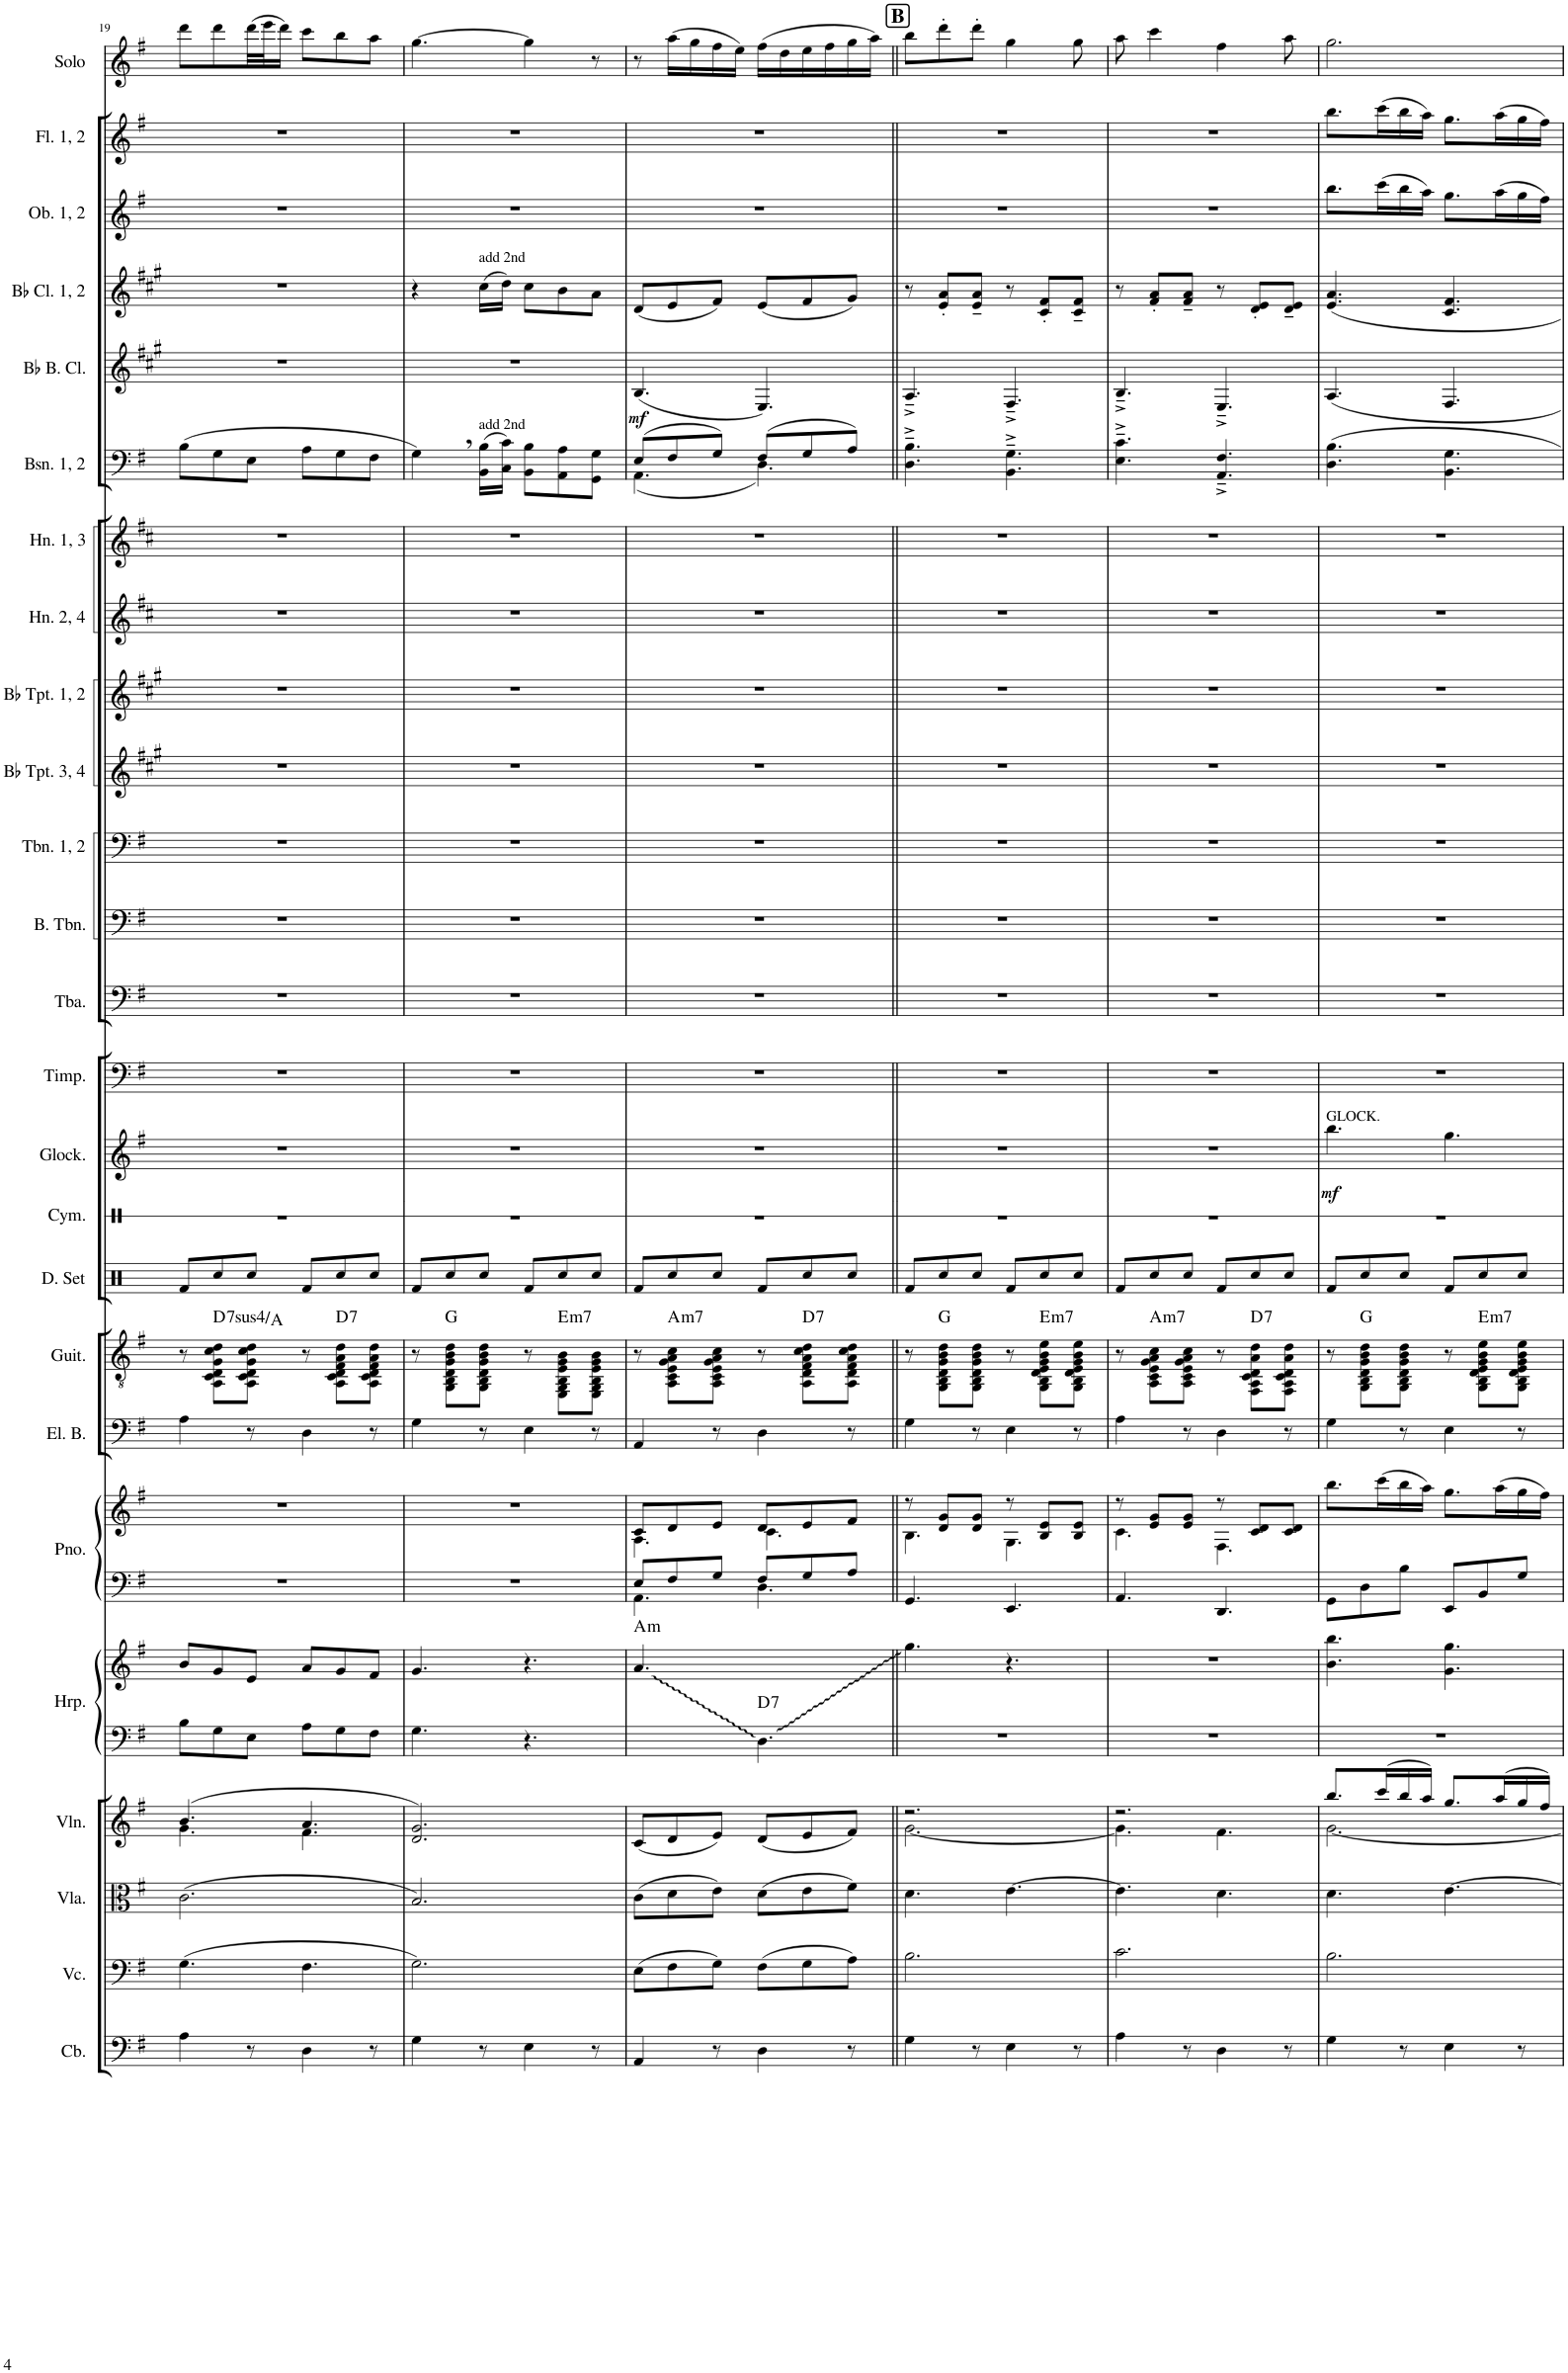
**kern	**kern	**kern	**kern	**kern	**kern	**harte	**kern	**kern	**kern	**kern	**harte	**kern	**kern	**kern	**dynam	**kern	**kern	**kern	**kern	**kern	**kern	**kern	**kern	**kern	**kern	**dynam	**kern	**kern	**kern	**kern
*part25	*part24	*part23	*part22	*part21	*part21	*part21	*part20	*part20	*part19	*part18	*part18	*part17	*part16	*part15	*part15	*part14	*part13	*part12	*part11	*part10	*part9	*part8	*part7	*part6	*part5	*part5	*part4	*part3	*part2	*part1
*staff27	*staff26	*staff25	*staff24	*staff23	*staff22	*	*staff21	*staff20	*staff19	*staff18	*	*staff17	*staff16	*staff15	*staff15	*staff14	*staff13	*staff12	*staff11	*staff10	*staff9	*staff8	*staff7	*staff6	*staff5	*staff5	*staff4	*staff3	*staff2	*staff1
*I"Contrabass	*I"Violoncello	*I"Viola	*I"Violin	*I"Harp	*	*	*I"Piano	*	*I"Electric Bass	*I"Acoustic Guitar	*	*I"Drumset	*I"Cymbal	*I"Xylophone	*	*I"Timpani	*I"Tuba	*I"Bass Trombone	*I"Trombone 1 &amp; 2	*I"Bb Trumpet 3 &amp; 4	*I"Bb Trumpet 1 &amp; 2	*I"Horn 2 &amp; 4	*I"Horn 1 &amp; 3	*I"Bassoon 1 &amp; 2	*I"Bb Bass Clarinet	*	*I"Bb Clarinet 1 &amp; 2	*I"Oboe 1 &amp; 2	*I"Flute 1 &amp; 2	*I"Solo Flute
*I'Cb.	*I'Vc.	*I'Vla.	*I'Vln.	*I'Hrp.	*	*	*I'Pno.	*	*I'El. B.	*I'Guit.	*	*I'D. Set	*I'Cym.	*I'Xyl.	*	*I'Timp.	*I'Tba.	*I'B. Tbn.	*I'Tbn. 1, 2	*I'Bb Tpt. 3, 4	*I'Bb Tpt. 1, 2	*I'Hn. 2, 4	*I'Hn. 1, 3	*I'Bsn. 1, 2	*I'Bb B. Cl.	*	*I'Bb Cl. 1, 2	*I'Ob. 1, 2	*I'Fl. 1, 2	*I'Solo
!!LO:PB:g=z
*clefF4	*clefF4	*clefC3	*clefG2	*clefF4	*clefG2	*	*clefF4	*clefG2	*clefF4	*clefGv2	*	*clefX	*clefX	*clefG2	*	*clefF4	*clefF4	*clefF4	*clefF4	*clefG2	*clefG2	*clefG2	*clefG2	*clefF4	*clefG2	*	*clefG2	*clefG2	*clefG2	*clefG2
*Trd7c12	*	*	*	*	*	*	*	*	*Trd7c12	*	*	*	*	*Trd-14c-24	*	*	*	*	*	*Trd1c2	*Trd1c2	*Trd4c7	*Trd4c7	*	*Trd8c14	*	*Trd1c2	*	*	*
*k[f#]	*k[f#]	*k[f#]	*k[f#]	*k[f#]	*k[f#]	*	*k[f#]	*k[f#]	*k[f#]	*k[f#]	*	*k[]	*k[]	*k[f#]	*	*k[f#]	*k[f#]	*k[f#]	*k[f#]	*k[f#c#g#]	*k[f#c#g#]	*k[f#c#]	*k[f#c#]	*k[f#]	*k[f#c#g#]	*	*k[f#c#g#]	*k[f#]	*k[f#]	*k[f#]
*M6/8	*M6/8	*M6/8	*M6/8	*M6/8	*M6/8	*	*M6/8	*M6/8	*M6/8	*M6/8	*	*M6/8	*M6/8	*M6/8	*	*M6/8	*M6/8	*M6/8	*M6/8	*M6/8	*M6/8	*M6/8	*M6/8	*M6/8	*M6/8	*	*M6/8	*M6/8	*M6/8	*M6/8
=19	=19	=19	=19	=19	=19	=19	=19	=19	=19	=19	=19	=19	=19	=19	=19	=19	=19	=19	=19	=19	=19	=19	=19	=19	=19	=19	=19	=19	=19	=19
*	*	*	*^	*	*	*	*	*	*	*	*	*	*	*	*	*	*	*	*	*	*	*	*	*	*	*	*	*	*	*
4A\	(>4.G\	(>2.c\	(4.b/	4.g\	8B\L	8b/L	.	2.r	2.r	4A\	8r	.	8Rf/L	2.r	2.r	.	2.r	2.r	2.r	2.r	2.r	2.r	2.r	2.r	(>8B\L	2.r	.	2.r	2.r	2.r	8ddd\L
!	!	!	!	!	!	!	!	!	!	!	!	!LO:H:kt=74	!	!	!	!	!	!	!	!	!	!	!	!	!	!	!	!	!	!	!
.	.	.	.	.	8G\	8g/	.	.	.	.	8AA\ 8C\ 8D\ 8G\ 8c\ 8d\L	D:sus4(7)/5	8Rcc/	.	.	.	.	.	.	.	.	.	.	.	8G\	.	.	.	.	.	8ddd\
8r	.	.	.	.	8E\J	8e/J	.	.	.	8r	8AA\ 8C\ 8D\ 8G\ 8c\ 8d\J	.	8Rcc/J	.	.	.	.	.	.	.	.	.	.	.	8E\J	.	.	.	.	.	(>32ddd\LL
.	.	.	.	.	.	.	.	.	.	.	.	.	.	.	.	.	.	.	.	.	.	.	.	.	.	.	.	.	.	.	32eee\J
.	.	.	.	.	.	.	.	.	.	.	.	.	.	.	.	.	.	.	.	.	.	.	.	.	.	.	.	.	.	.	16ddd\JJ)
4D\	4.F#\	.	4.a/	4.f#\	8A\L	8a/L	.	.	.	4D\	8r	.	8Rf/L	.	.	.	.	.	.	.	.	.	.	.	8A\L	.	.	.	.	.	8ccc\L
!	!	!	!	!	!	!	!	!	!	!	!	!LO:H:kt=7	!	!	!	!	!	!	!	!	!	!	!	!	!	!	!	!	!	!	!
.	.	.	.	.	8G\	8g/	.	.	.	.	8AA\ 8C\ 8D\ 8F#\ 8A\ 8d\L	D:7	8Rcc/	.	.	.	.	.	.	.	.	.	.	.	8G\	.	.	.	.	.	8bb\
8r	.	.	.	.	8F#\J	8f#/J	.	.	.	8r	8AA\ 8C\ 8D\ 8F#\ 8A\ 8d\J	.	8Rcc/J	.	.	.	.	.	.	.	.	.	.	.	8F#\J	.	.	.	.	.	8aa\J
*	*	*	*v	*v	*	*	*	*	*	*	*	*	*	*	*	*	*	*	*	*	*	*	*	*	*	*	*	*	*	*	*
=20	=20	=20	=20	=20	=20	=20	=20	=20	=20	=20	=20	=20	=20	=20	=20	=20	=20	=20	=20	=20	=20	=20	=20	=20	=20	=20	=20	=20	=20	=20
4G\	2.G\)	2.B/)	2.d/ 2.g/)	4.G\	4.g/	.	2.r	2.r	4G\	8r	.	8Rf/L	2.r	2.r	.	2.r	2.r	2.r	2.r	2.r	2.r	2.r	2.r	4G,<\)	2.r	.	4r	2.r	2.r	[4.gg\
.	.	.	.	.	.	.	.	.	.	8GG\ 8BB\ 8D\ 8G\ 8B\ 8d\L	G:maj	8Rcc/	.	.	.	.	.	.	.	.	.	.	.	.	.	.	.	.	.	.
!	!	!	!	!	!	!	!	!	!	!	!	!	!	!	!	!	!	!	!	!	!	!	!	!	!	!	!LO:TX:a:t=add 2nd	!	!	!
!	!	!	!	!	!	!	!	!	!	!	!	!	!	!	!	!	!	!	!	!	!	!	!	!LO:TX:a:t=add 2nd	!	!	!	!	!	!
8r	.	.	.	.	.	.	.	.	8r	8GG\ 8BB\ 8D\ 8G\ 8B\ 8d\J	.	8Rcc/J	.	.	.	.	.	.	.	.	.	.	.	(>16BB\ 16B\LL	.	.	(>16cc#\LL	.	.	.
.	.	.	.	.	.	.	.	.	.	.	.	.	.	.	.	.	.	.	.	.	.	.	.	16C\ 16c\JJ)	.	.	16dd\JJ)	.	.	.
4E\	.	.	.	4.r	4.r	.	.	.	4E\	8r	.	8Rf/L	.	.	.	.	.	.	.	.	.	.	.	8BB\ 8B\L	.	.	8cc#\L	.	.	4gg\]
!	!	!	!	!	!	!	!	!	!	!	!LO:H:kt=m7	!	!	!	!	!	!	!	!	!	!	!	!	!	!	!	!	!	!	!
.	.	.	.	.	.	.	.	.	.	8EE\ 8GG\ 8BB\ 8E\ 8G\ 8B\L	E:min7	8Rcc/	.	.	.	.	.	.	.	.	.	.	.	8AA\ 8A\	.	.	8b\	.	.	.
8r	.	.	.	.	.	.	.	.	8r	8EE\ 8GG\ 8BB\ 8E\ 8G\ 8B\J	.	8Rcc/J	.	.	.	.	.	.	.	.	.	.	.	8GG\ 8G\J	.	.	8a\J	.	.	8r
=21	=21	=21	=21	=21	=21	=21	=21	=21	=21	=21	=21	=21	=21	=21	=21	=21	=21	=21	=21	=21	=21	=21	=21	=21	=21	=21	=21	=21	=21	=21
*	*	*	*	*	*	*	*^	*^	*	*	*	*	*	*	*	*	*	*	*	*	*	*	*	*^	*	*	*	*	*	*
!	!	!	!	!	!	!LO:H:kt=m	!	!	!	!	!	!	!	!	!	!	!	!	!	!	!	!	!	!	!	!	!	!	!LO:DY:b	!	!	!	!
4AA/	(>8E\L	(>8c\L	(<8c/L	4.ryy	4.a/	A:min	8E/L	4.AA\	8c/L	4.A\	4AA/	8r	.	8Rf/L	2.r	2.r	.	2.r	2.r	2.r	2.r	2.r	2.r	2.r	2.r	(>8E/L	(<4.AA\	(<4.B/	mf	(<8d/L	2.r	2.r	8r
!	!	!	!	!	!	!	!	!	!	!	!	!	!LO:H:kt=m7	!	!	!	!	!	!	!	!	!	!	!	!	!	!	!	!	!	!	!	!
.	8F#\	8d\	8d/	.	.	.	8F#/	.	8d/	.	.	8AA\ 8C\ 8E\ 8G\ 8A\ 8c\L	A:min7	8Rcc/	.	.	.	.	.	.	.	.	.	.	.	8F#/	.	.	.	8e/	.	.	(>16aa\LL
.	.	.	.	.	.	.	.	.	.	.	.	.	.	.	.	.	.	.	.	.	.	.	.	.	.	.	.	.	.	.	.	.	16gg\
8r	8G\J)	8e\J)	8e/J)	.	.	.	8G/J	.	8e/J	.	8r	8AA\ 8C\ 8E\ 8G\ 8A\ 8c\J	.	8Rcc/J	.	.	.	.	.	.	.	.	.	.	.	8G/J)	.	.	.	8f#/J)	.	.	16ff#\
.	.	.	.	.	.	.	.	.	.	.	.	.	.	.	.	.	.	.	.	.	.	.	.	.	.	.	.	.	.	.	.	.	16ee\JJ)
!	!	!	!	!	!	!LO:H:kt=7	!	!	!	!	!	!	!	!	!	!	!	!	!	!	!	!	!	!	!	!	!	!	!	!	!	!	!
4D\	(>8F#\L	(>8d\L	(<8d/L	4.D\	4.ryy	D:7	8F#/L	4.D\	8d/L	4.c\	4D\	8r	.	8Rf/L	.	.	.	.	.	.	.	.	.	.	.	(>8F#/L	4.D\)	4.E/)	.	(<8e/L	.	.	(>16ff#\LL
.	.	.	.	.	.	.	.	.	.	.	.	.	.	.	.	.	.	.	.	.	.	.	.	.	.	.	.	.	.	.	.	.	16dd\
!	!	!	!	!	!	!	!	!	!	!	!	!	!LO:H:kt=7	!	!	!	!	!	!	!	!	!	!	!	!	!	!	!	!	!	!	!	!
.	8G\	8e\	8e/	.	.	.	8G/	.	8e/	.	.	8AA\ 8D\ 8F#\ 8A\ 8c\ 8d\L	D:7	8Rcc/	.	.	.	.	.	.	.	.	.	.	.	8G/	.	.	.	8f#/	.	.	16ee\
.	.	.	.	.	.	.	.	.	.	.	.	.	.	.	.	.	.	.	.	.	.	.	.	.	.	.	.	.	.	.	.	.	16ff#\
8r	8A\J)	8f#\J)	8f#/J)	.	.	.	8A/J	.	8f#/J	.	8r	8AA\ 8D\ 8F#\ 8A\ 8c\ 8d\J	.	8Rcc/J	.	.	.	.	.	.	.	.	.	.	.	8A/J)	.	.	.	8g#/J)	.	.	16gg\
.	.	.	.	.	.	.	.	.	.	.	.	.	.	.	.	.	.	.	.	.	.	.	.	.	.	.	.	.	.	.	.	.	16aa\JJ)
*	*	*	*	*	*	*	*v	*v	*	*	*	*	*	*	*	*	*	*	*	*	*	*	*	*	*	*v	*v	*	*	*	*	*	*
!!LO:REH:place=s1:a:B:cj:fs=14:t=B
=22||	=22||	=22||	=22||	=22||	=22||	=22||	=22||	=22||	=22||	=22||	=22||	=22||	=22||	=22||	=22||	=22||	=22||	=22||	=22||	=22||	=22||	=22||	=22||	=22||	=22||	=22||	=22||	=22||	=22||	=22||	=22||
*	*	*	*^	*	*	*	*	*	*	*	*	*	*	*	*	*	*	*	*	*	*	*	*	*	*	*	*	*	*	*	*
4G\	2.B\	4.d\	2.r	[<2.g\	2.r	4.gg\	.	4.GG/	8r	4.B\	4G\	8r	.	8Rf/L	2.r	2.r	.	2.r	2.r	2.r	2.r	2.r	2.r	2.r	2.r	4.D\~^ 4.B\~^	4.A~^/	.	8r	2.r	2.r	8bb\L
.	.	.	.	.	.	.	.	.	8d/ 8g/L	.	.	8GG\ 8BB\ 8D\ 8G\ 8B\ 8d\L	G:maj	8Rcc/	.	.	.	.	.	.	.	.	.	.	.	.	.	.	8e/' 8a/'L	.	.	8ddd'\
8r	.	.	.	.	.	.	.	.	8d/ 8g/J	.	8r	8GG\ 8BB\ 8D\ 8G\ 8B\ 8d\J	.	8Rcc/J	.	.	.	.	.	.	.	.	.	.	.	.	.	.	8e/~ 8a/~J	.	.	8ddd'\J
4E\	.	[4.e\	.	.	.	4.r	.	4.EE/	8r	4.G\	4E\	8r	.	8Rf/L	.	.	.	.	.	.	.	.	.	.	.	4.BB\~^ 4.G\~^	4.F#~^/	.	8r	.	.	4gg\
!	!	!	!	!	!	!	!	!	!	!	!	!	!LO:H:kt=m7	!	!	!	!	!	!	!	!	!	!	!	!	!	!	!	!	!	!	!
.	.	.	.	.	.	.	.	.	8B/ 8e/L	.	.	8GG\ 8BB\ 8D\ 8E\ 8G\ 8B\ 8e\L	E:min7	8Rcc/	.	.	.	.	.	.	.	.	.	.	.	.	.	.	8c#/' 8f#/'L	.	.	.
8r	.	.	.	.	.	.	.	.	8B/ 8e/J	.	8r	8GG\ 8BB\ 8D\ 8E\ 8G\ 8B\ 8e\J	.	8Rcc/J	.	.	.	.	.	.	.	.	.	.	.	.	.	.	8c#/~ 8f#/~J	.	.	8gg\
=23	=23	=23	=23	=23	=23	=23	=23	=23	=23	=23	=23	=23	=23	=23	=23	=23	=23	=23	=23	=23	=23	=23	=23	=23	=23	=23	=23	=23	=23	=23	=23	=23
4A\	2.c\	4.e\]	2.r	4.g\]	2.r	2.r	.	4.AA/	8r	4.c\	4A\	8r	.	8Rf/L	2.r	2.r	.	2.r	2.r	2.r	2.r	2.r	2.r	2.r	2.r	4.E\~^ 4.c\~^	4.B~^/	.	8r	2.r	2.r	8aa\
!	!	!	!	!	!	!	!	!	!	!	!	!	!LO:H:kt=m7	!	!	!	!	!	!	!	!	!	!	!	!	!	!	!	!	!	!	!
.	.	.	.	.	.	.	.	.	8e/ 8g/L	.	.	8AA\ 8C\ 8E\ 8G\ 8A\ 8c\L	A:min7	8Rcc/	.	.	.	.	.	.	.	.	.	.	.	.	.	.	8f#/' 8a/'L	.	.	4ccc\
8r	.	.	.	.	.	.	.	.	8e/ 8g/J	.	8r	8AA\ 8C\ 8E\ 8G\ 8A\ 8c\J	.	8Rcc/J	.	.	.	.	.	.	.	.	.	.	.	.	.	.	8f#/~ 8a/~J	.	.	.
4D\	.	4.d\	.	4.f#\	.	.	.	4.DD/	8r	4.F#\	4D\	8r	.	8Rf/L	.	.	.	.	.	.	.	.	.	.	.	4.AA/~^ 4.F#/~^	4.E~^/	.	8r	.	.	4ff#\
!	!	!	!	!	!	!	!	!	!	!	!	!	!LO:H:kt=7	!	!	!	!	!	!	!	!	!	!	!	!	!	!	!	!	!	!	!
.	.	.	.	.	.	.	.	.	8c/ 8d/L	.	.	8FF#\ 8AA\ 8C\ 8D\ 8A\ 8d\L	D:7	8Rcc/	.	.	.	.	.	.	.	.	.	.	.	.	.	.	8d/' 8e/'L	.	.	.
8r	.	.	.	.	.	.	.	.	8c/ 8d/J	.	8r	8FF#\ 8AA\ 8C\ 8D\ 8A\ 8d\J	.	8Rcc/J	.	.	.	.	.	.	.	.	.	.	.	.	.	.	8d/~ 8e/~J	.	.	8aa\
*	*	*	*	*	*	*	*	*	*v	*v	*	*	*	*	*	*	*	*	*	*	*	*	*	*	*	*	*	*	*	*	*	*
=24	=24	=24	=24	=24	=24	=24	=24	=24	=24	=24	=24	=24	=24	=24	=24	=24	=24	=24	=24	=24	=24	=24	=24	=24	=24	=24	=24	=24	=24	=24	=24
!	!	!	!	!	!	!	!	!	!	!	!	!	!	!	!LO:TX:a:t=GLOCK.	!	!	!	!	!	!	!	!	!	!	!	!	!	!	!	!
!	!	!	!	!	!	!	!	!	!	!	!	!	!	!	!	!LO:DY:b	!	!	!	!	!	!	!	!	!	!	!	!	!	!	!
4G\	2.B\	4.d\	8.bb/L	[<2.g\	2.r	4.b\ 4.bb\	.	8GG\L	8.bb\L	4G\	8r	.	8Rf/L	2.r	4.bb\	mf	2.r	2.r	2.r	2.r	2.r	2.r	2.r	2.r	4.D\ 4.B\	4.A/	.	4.e/ 4.a/	8.bb\L	8.bb\L	2.gg\
.	.	.	.	.	.	.	.	8D\	.	.	8GG\ 8BB\ 8D\ 8G\ 8B\ 8d\L	G:maj	8Rcc/	.	.	.	.	.	.	.	.	.	.	.	.	.	.	.	.	.	.
.	.	.	(>16ccc/L	.	.	.	.	.	(>16ccc\L	.	.	.	.	.	.	.	.	.	.	.	.	.	.	.	.	.	.	.	(>16ccc\L	(>16ccc\L	.
8r	.	.	16bb/	.	.	.	.	8B\J	16bb\	8r	8GG\ 8BB\ 8D\ 8G\ 8B\ 8d\J	.	8Rcc/J	.	.	.	.	.	.	.	.	.	.	.	.	.	.	.	16bb\	16bb\	.
.	.	.	16aa/JJ)	.	.	.	.	.	16aa\JJ)	.	.	.	.	.	.	.	.	.	.	.	.	.	.	.	.	.	.	.	16aa\JJ)	16aa\JJ)	.
4E\	.	[4.e\	8.gg/L	.	.	4.g\ 4.gg\	.	8EE/L	8.gg\L	4E\	8r	.	8Rf/L	.	4.gg\	.	.	.	.	.	.	.	.	.	4.BB\ 4.G\	4.F#/	.	4.c#/ 4.f#/	8.gg\L	8.gg\L	.
!	!	!	!	!	!	!	!	!	!	!	!	!LO:H:kt=m7	!	!	!	!	!	!	!	!	!	!	!	!	!	!	!	!	!	!	!
.	.	.	.	.	.	.	.	8BB/	.	.	8GG\ 8BB\ 8D\ 8E\ 8G\ 8B\ 8e\L	E:min7	8Rcc/	.	.	.	.	.	.	.	.	.	.	.	.	.	.	.	.	.	.
.	.	.	(>16aa/L	.	.	.	.	.	(>16aa\L	.	.	.	.	.	.	.	.	.	.	.	.	.	.	.	.	.	.	.	(>16aa\L	(>16aa\L	.
8r	.	.	16gg/	.	.	.	.	8G/J	16gg\	8r	8GG\ 8BB\ 8D\ 8E\ 8G\ 8B\ 8e\J	.	8Rcc/J	.	.	.	.	.	.	.	.	.	.	.	.	.	.	.	16gg\	16gg\	.
.	.	.	16ff#/JJ)	.	.	.	.	.	16ff#\JJ)	.	.	.	.	.	.	.	.	.	.	.	.	.	.	.	.	.	.	.	16ff#\JJ)	16ff#\JJ)	.
*	*	*	*v	*v	*	*	*	*	*	*	*	*	*	*	*	*	*	*	*	*	*	*	*	*	*	*	*	*	*	*	*
=	=	=	=	=	=	=	=	=	=	=	=	=	=	=	=	=	=	=	=	=	=	=	=	=	=	=	=	=	=	=
*-	*-	*-	*-	*-	*-	*-	*-	*-	*-	*-	*-	*-	*-	*-	*-	*-	*-	*-	*-	*-	*-	*-	*-	*-	*-	*-	*-	*-	*-	*-
